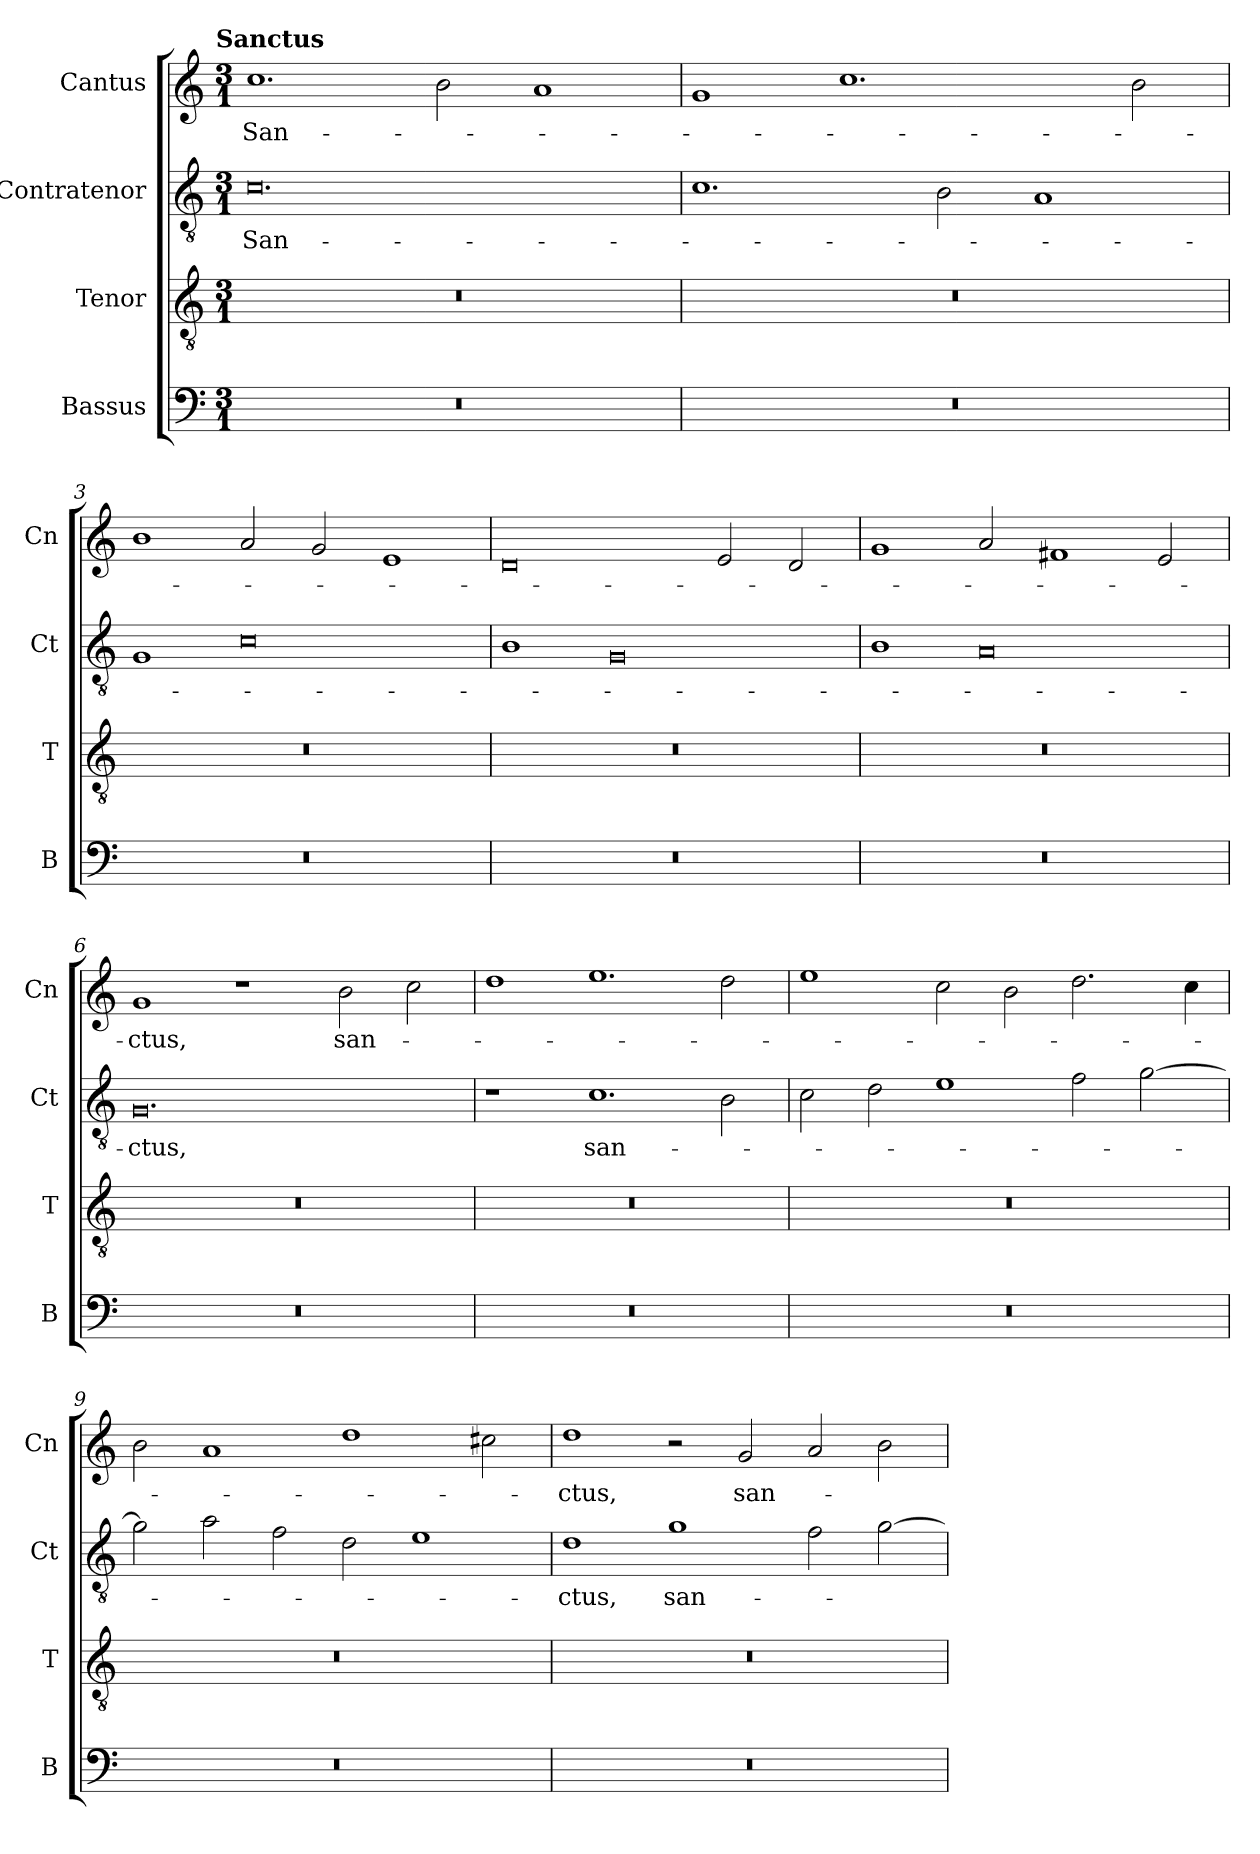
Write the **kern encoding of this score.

**kern	**kern	**kern	**text	**kern	**text
*part4	*part3	*part2	*part2	*part1	*part1
*staff4	*staff3	*staff2	*staff2	*staff1	*staff1
*I"Bassus	*I"Tenor	*I"Contratenor	*	*I"Cantus	*
*I'B	*I'T	*I'Ct	*	*I'Cn	*
*clefF4	*clefGv2	*clefGv2	*	*clefG2	*
*k[]	*k[]	*k[]	*	*k[]	*
!!LO:TX:omd:t=Sanctus
*M3/1	*M3/1	*M3/1	*	*M3/1	*
*MM384	*MM384	*MM384	*	*MM384	*
=1	=1	=1	=1	=1	=1
0.r	0.r	0.c	San-	1.cc	San-
.	.	.	.	2b\	.
.	.	.	.	1a	.
=2	=2	=2	=2	=2	=2
0.r	0.r	1.c	.	1g	.
.	.	.	.	1.cc	.
.	.	2B\	.	.	.
.	.	1A	.	.	.
.	.	.	.	2b\	.
=3	=3	=3	=3	=3	=3
0.r	0.r	1G	.	1b	.
.	.	0c	.	2a/	.
.	.	.	.	2g/	.
.	.	.	.	1e	.
=4	=4	=4	=4	=4	=4
0.r	0.r	1B	.	0d	.
.	.	0G	.	.	.
.	.	.	.	2e/	.
.	.	.	.	2d/	.
=5	=5	=5	=5	=5	=5
0.r	0.r	1B	.	1g	.
.	.	0A	.	2a/	.
.	.	.	.	1f#X	.
.	.	.	.	2e/	.
=6	=6	=6	=6	=6	=6
0.r	0.r	0.G	-ctus,	1g	-ctus,
.	.	.	.	1r	.
.	.	.	.	2b\	san-
.	.	.	.	2cc\	.
=7	=7	=7	=7	=7	=7
0.r	0.r	1r	.	1dd	.
.	.	1.c	san-	1.ee	.
.	.	2B\	.	2dd\	.
=8	=8	=8	=8	=8	=8
0.r	0.r	2c\	.	1ee	.
.	.	2d\	.	.	.
.	.	1e	.	2cc\	.
.	.	.	.	2b\	.
.	.	2f\	.	2.dd\	.
.	.	[2g\	.	.	.
.	.	.	.	4cc\	.
=9	=9	=9	=9	=9	=9
0.r	0.r	2g\]	.	2b\	.
.	.	2a\	.	1a	.
.	.	2f\	.	.	.
.	.	2d\	.	1dd	.
.	.	1e	.	.	.
.	.	.	.	2cc#X\	.
=10	=10	=10	=10	=10	=10
0.r	0.r	1d	-ctus,	1dd	-ctus,
.	.	1g	san-	2r	.
.	.	.	.	2g/	san-
.	.	2f\	.	2a/	.
.	.	[2g\	.	2b\	.
=	=	=	=	=	=
*-	*-	*-	*-	*-	*-
